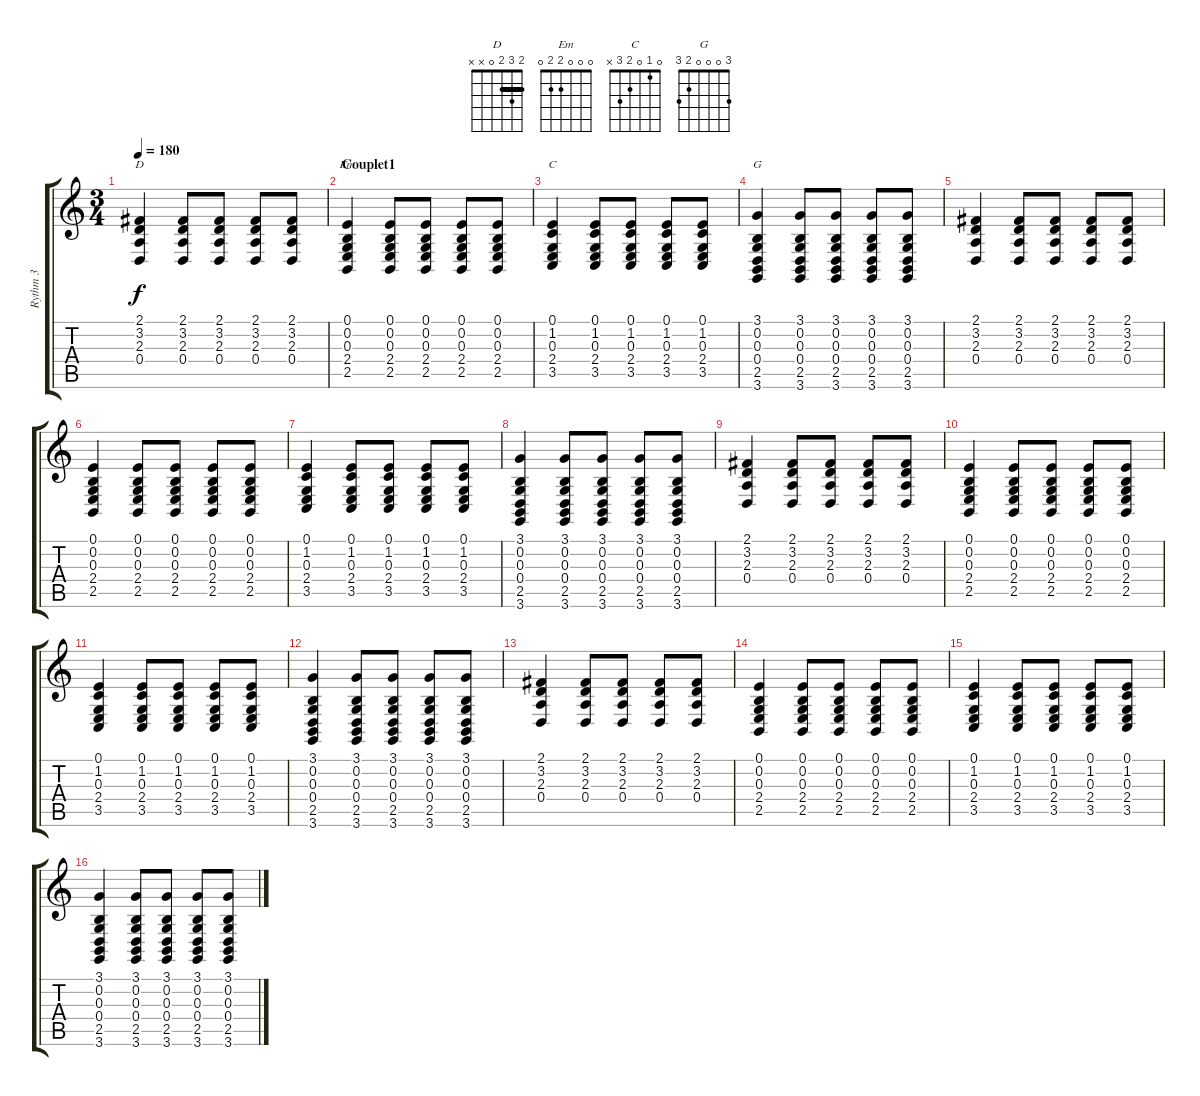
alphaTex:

\track ("Rythm 3" "Rythm 3") {instrument fx7echoes}
\staff {score tabs}
\tuning (E4 B3 G3 D3 A2 E2) {hide}
\chord ("D" 2 3 2 0 x x) {barre 2}
\chord ("Em" 0 0 0 2 2 0)
\chord ("C" 0 1 0 2 3 x)
\chord ("G" 3 0 0 0 2 3)
\ts (3 4)
\tempo 180
\clef g2
\ks c
(2.1 3.2 2.3 0.4).4{ch "D" dy f} (2.1 3.2 2.3 0.4).8 (2.1 3.2 2.3 0.4).8 (2.1 3.2 2.3 0.4).8 (2.1 3.2 2.3 0.4).8 |
\section ("" "Couplet1")
(0.1 0.2 0.3 2.4 2.5).4{ch "Em"} (0.1 0.2 0.3 2.4 2.5).8 (0.1 0.2 0.3 2.4 2.5).8 (0.1 0.2 0.3 2.4 2.5).8 (0.1 0.2 0.3 2.4 2.5).8 |
(0.1 1.2 0.3 2.4 3.5).4{ch "C"} (0.1 1.2 0.3 2.4 3.5).8 (0.1 1.2 0.3 2.4 3.5).8 (0.1 1.2 0.3 2.4 3.5).8 (0.1 1.2 0.3 2.4 3.5).8 |
(3.1 0.2 0.3 0.4 2.5 3.6).4{ch "G"} (3.1 0.2 0.3 0.4 2.5 3.6).8 (3.1 0.2 0.3 0.4 2.5 3.6).8 (3.1 0.2 0.3 0.4 2.5 3.6).8 (3.1 0.2 0.3 0.4 2.5 3.6).8 |
(2.1 3.2 2.3 0.4).4 (2.1 3.2 2.3 0.4).8 (2.1 3.2 2.3 0.4).8 (2.1 3.2 2.3 0.4).8 (2.1 3.2 2.3 0.4).8 |
(0.1 0.2 0.3 2.4 2.5).4 (0.1 0.2 0.3 2.4 2.5).8 (0.1 0.2 0.3 2.4 2.5).8 (0.1 0.2 0.3 2.4 2.5).8 (0.1 0.2 0.3 2.4 2.5).8 |
(0.1 1.2 0.3 2.4 3.5).4 (0.1 1.2 0.3 2.4 3.5).8 (0.1 1.2 0.3 2.4 3.5).8 (0.1 1.2 0.3 2.4 3.5).8 (0.1 1.2 0.3 2.4 3.5).8 |
(3.1 0.2 0.3 0.4 2.5 3.6).4 (3.1 0.2 0.3 0.4 2.5 3.6).8 (3.1 0.2 0.3 0.4 2.5 3.6).8 (3.1 0.2 0.3 0.4 2.5 3.6).8 (3.1 0.2 0.3 0.4 2.5 3.6).8 |
(2.1 3.2 2.3 0.4).4 (2.1 3.2 2.3 0.4).8 (2.1 3.2 2.3 0.4).8 (2.1 3.2 2.3 0.4).8 (2.1 3.2 2.3 0.4).8 |
(0.1 0.2 0.3 2.4 2.5).4 (0.1 0.2 0.3 2.4 2.5).8 (0.1 0.2 0.3 2.4 2.5).8 (0.1 0.2 0.3 2.4 2.5).8 (0.1 0.2 0.3 2.4 2.5).8 |
(0.1 1.2 0.3 2.4 3.5).4 (0.1 1.2 0.3 2.4 3.5).8 (0.1 1.2 0.3 2.4 3.5).8 (0.1 1.2 0.3 2.4 3.5).8 (0.1 1.2 0.3 2.4 3.5).8 |
(3.1 0.2 0.3 0.4 2.5 3.6).4 (3.1 0.2 0.3 0.4 2.5 3.6).8 (3.1 0.2 0.3 0.4 2.5 3.6).8 (3.1 0.2 0.3 0.4 2.5 3.6).8 (3.1 0.2 0.3 0.4 2.5 3.6).8 |
(2.1 3.2 2.3 0.4).4 (2.1 3.2 2.3 0.4).8 (2.1 3.2 2.3 0.4).8 (2.1 3.2 2.3 0.4).8 (2.1 3.2 2.3 0.4).8 |
(0.1 0.2 0.3 2.4 2.5).4 (0.1 0.2 0.3 2.4 2.5).8 (0.1 0.2 0.3 2.4 2.5).8 (0.1 0.2 0.3 2.4 2.5).8 (0.1 0.2 0.3 2.4 2.5).8 |
(0.1 1.2 0.3 2.4 3.5).4 (0.1 1.2 0.3 2.4 3.5).8 (0.1 1.2 0.3 2.4 3.5).8 (0.1 1.2 0.3 2.4 3.5).8 (0.1 1.2 0.3 2.4 3.5).8 |
(3.1 0.2 0.3 0.4 2.5 3.6).4 (3.1 0.2 0.3 0.4 2.5 3.6).8 (3.1 0.2 0.3 0.4 2.5 3.6).8 (3.1 0.2 0.3 0.4 2.5 3.6).8 (3.1 0.2 0.3 0.4 2.5 3.6).8
